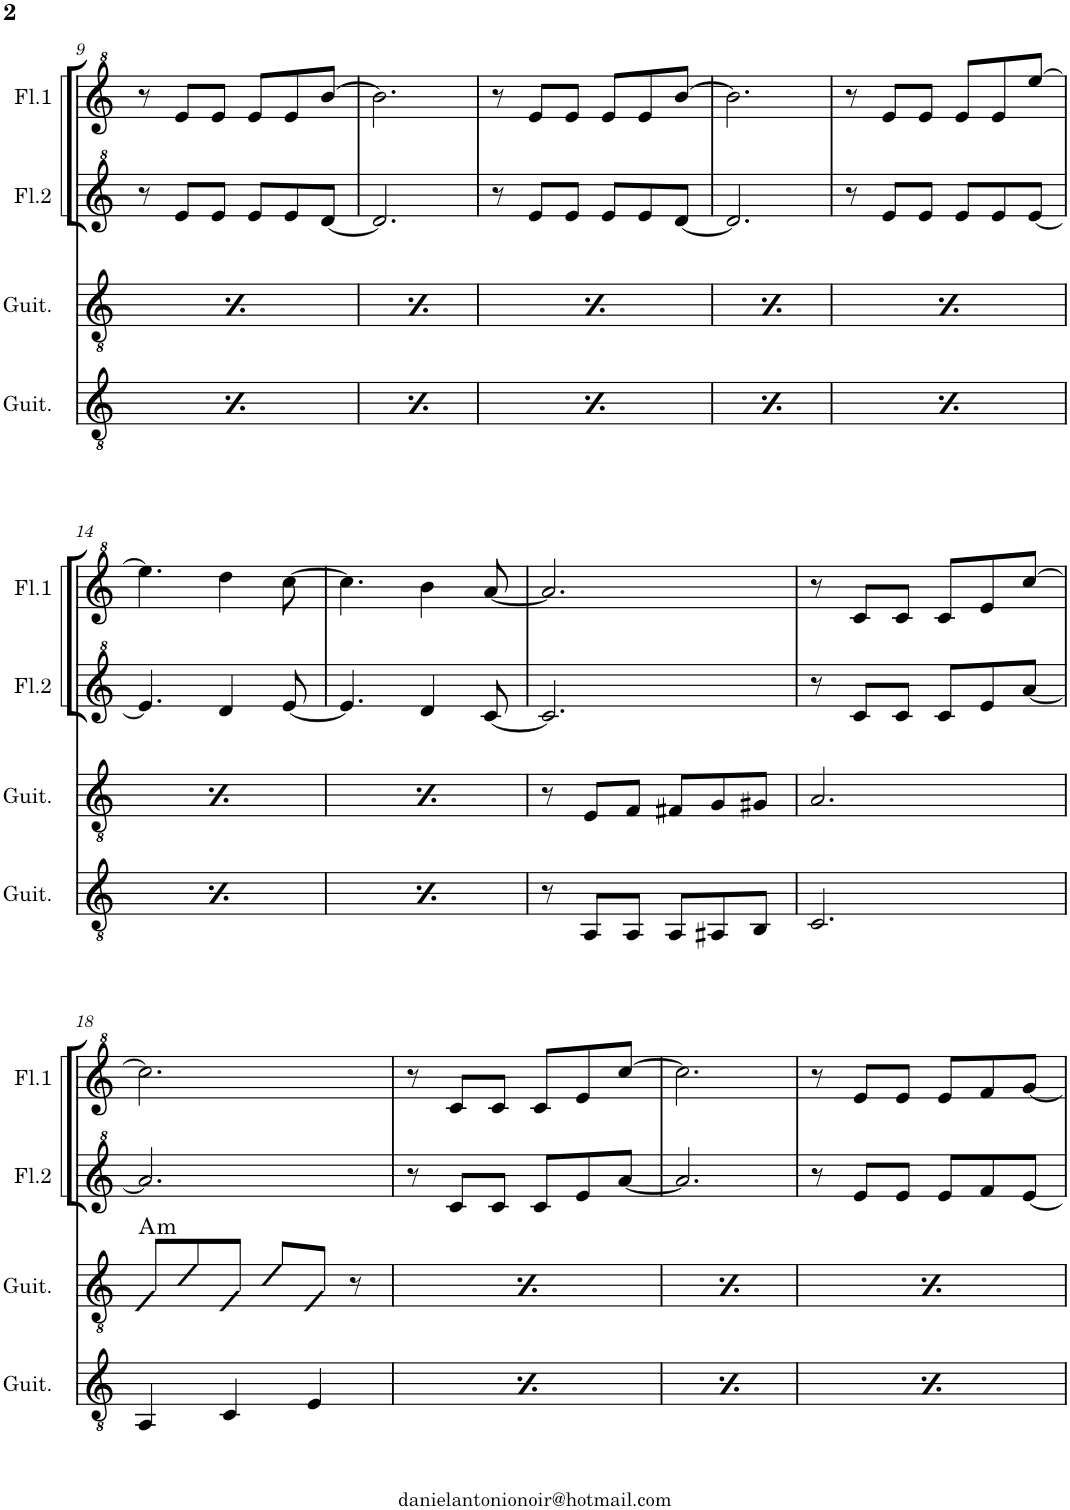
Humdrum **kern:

**kern	**kern	**harte	**kern	**kern
*part4	*part3	*part3	*part2	*part1
*staff4	*staff3	*	*staff2	*staff1
*I"Guitarrón	*I"Guitarra criolla	*	*I"Flauta dulce 2	*I"Flauta dulce 1
*I'Guit.	*I'Guit.	*	*I'Fl.2	*I'Fl.1
!!LO:PB:g=z
*clefGv2	*clefGv2	*	*clefG^2	*clefG^2
*k[]	*k[]	*	*k[]	*k[]
*M6/8	*M6/8	*	*M6/8	*M6/8
=9	=9	=9	=9	=9
!	!	!LO:H:kt=7	!	!
4EE/	8F/L	E:7	8r	8r
.	8d/	.	8ee/L	8ee/L
4GG#X/	8F/J	.	8ee/J	8ee/J
.	8d/L	.	8ee/L	8ee/L
4BB/	8F/J	.	8ee/	8ee/
.	8r	.	[8dd/J	[8bb/J
=10	=10	=10	=10	=10
!	!	!LO:H:kt=7	!	!
4EE/	8F/L	E:7	2.dd/]	2.bb\]
.	8d/	.	.	.
4GG#X/	8F/J	.	.	.
.	8d/L	.	.	.
4BB/	8F/J	.	.	.
.	8r	.	.	.
=11	=11	=11	=11	=11
!	!	!LO:H:kt=7	!	!
4EE/	8F/L	E:7	8r	8r
.	8d/	.	8ee/L	8ee/L
4GG#X/	8F/J	.	8ee/J	8ee/J
.	8d/L	.	8ee/L	8ee/L
4BB/	8F/J	.	8ee/	8ee/
.	8r	.	[8dd/J	[8bb/J
=12	=12	=12	=12	=12
!	!	!LO:H:kt=7	!	!
4EE/	8F/L	E:7	2.dd/]	2.bb\]
.	8d/	.	.	.
4GG#X/	8F/J	.	.	.
.	8d/L	.	.	.
4BB/	8F/J	.	.	.
.	8r	.	.	.
=13	=13	=13	=13	=13
!	!	!LO:H:kt=7	!	!
4EE/	8F/L	E:7	8r	8r
.	8d/	.	8ee/L	8ee/L
4GG#X/	8F/J	.	8ee/J	8ee/J
.	8d/L	.	8ee/L	8ee/L
4BB/	8F/J	.	8ee/	8ee/
.	8r	.	[8ee/J	[8eee/J
!!LO:LB:g=z
=14	=14	=14	=14	=14
!	!	!LO:H:kt=7	!	!
4EE/	8F/L	E:7	4.ee/]	4.eee\]
.	8d/	.	.	.
4GG#X/	8F/J	.	.	.
.	8d/L	.	4dd/	4ddd\
4BB/	8F/J	.	.	.
.	8r	.	[8ee/	[8ccc\
=15	=15	=15	=15	=15
!	!	!LO:H:kt=7	!	!
4EE/	8F/L	E:7	4.ee/]	4.ccc\]
.	8d/	.	.	.
4GG#X/	8F/J	.	.	.
.	8d/L	.	4dd/	4bb\
4BB/	8F/J	.	.	.
.	8r	.	[8cc/	[8aa/
=16	=16	=16	=16	=16
8r	8r	.	2.cc/]	2.aa/]
8AA/L	8E/L	.	.	.
8AA/J	8F/J	.	.	.
8AA/L	8F#X/L	.	.	.
8AA#X/	8G/	.	.	.
8BB/J	8G#X/J	.	.	.
=17	=17	=17	=17	=17
2.C/	2.A/	.	8r	8r
.	.	.	8cc/L	8cc/L
.	.	.	8cc/J	8cc/J
.	.	.	8cc/L	8cc/L
.	.	.	8ee/	8ee/
.	.	.	[8aa/J	[8ccc/J
!!LO:LB:g=z
=18	=18	=18	=18	=18
!	!	!LO:H:kt=m	!	!
4AA/	8F/L	A:min	2.aa/]	2.ccc\]
.	8d/	.	.	.
4C/	8F/J	.	.	.
.	8d/L	.	.	.
4E/	8F/J	.	.	.
.	8r	.	.	.
=19	=19	=19	=19	=19
!	!	!LO:H:kt=m	!	!
4AA/	8F/L	A:min	8r	8r
.	8d/	.	8cc/L	8cc/L
4C/	8F/J	.	8cc/J	8cc/J
.	8d/L	.	8cc/L	8cc/L
4E/	8F/J	.	8ee/	8ee/
.	8r	.	[8aa/J	[8ccc/J
=20	=20	=20	=20	=20
!	!	!LO:H:kt=m	!	!
4AA/	8F/L	A:min	2.aa/]	2.ccc\]
.	8d/	.	.	.
4C/	8F/J	.	.	.
.	8d/L	.	.	.
4E/	8F/J	.	.	.
.	8r	.	.	.
=21	=21	=21	=21	=21
!	!	!LO:H:kt=m	!	!
4AA/	8F/L	A:min	8r	8r
.	8d/	.	8ee/L	8ee/L
4C/	8F/J	.	8ee/J	8ee/J
.	8d/L	.	8ee/L	8ee/L
4E/	8F/J	.	8ff/	8ff/
.	8r	.	[8ee/J	[8gg/J
=	=	=	=	=
*-	*-	*-	*-	*-
